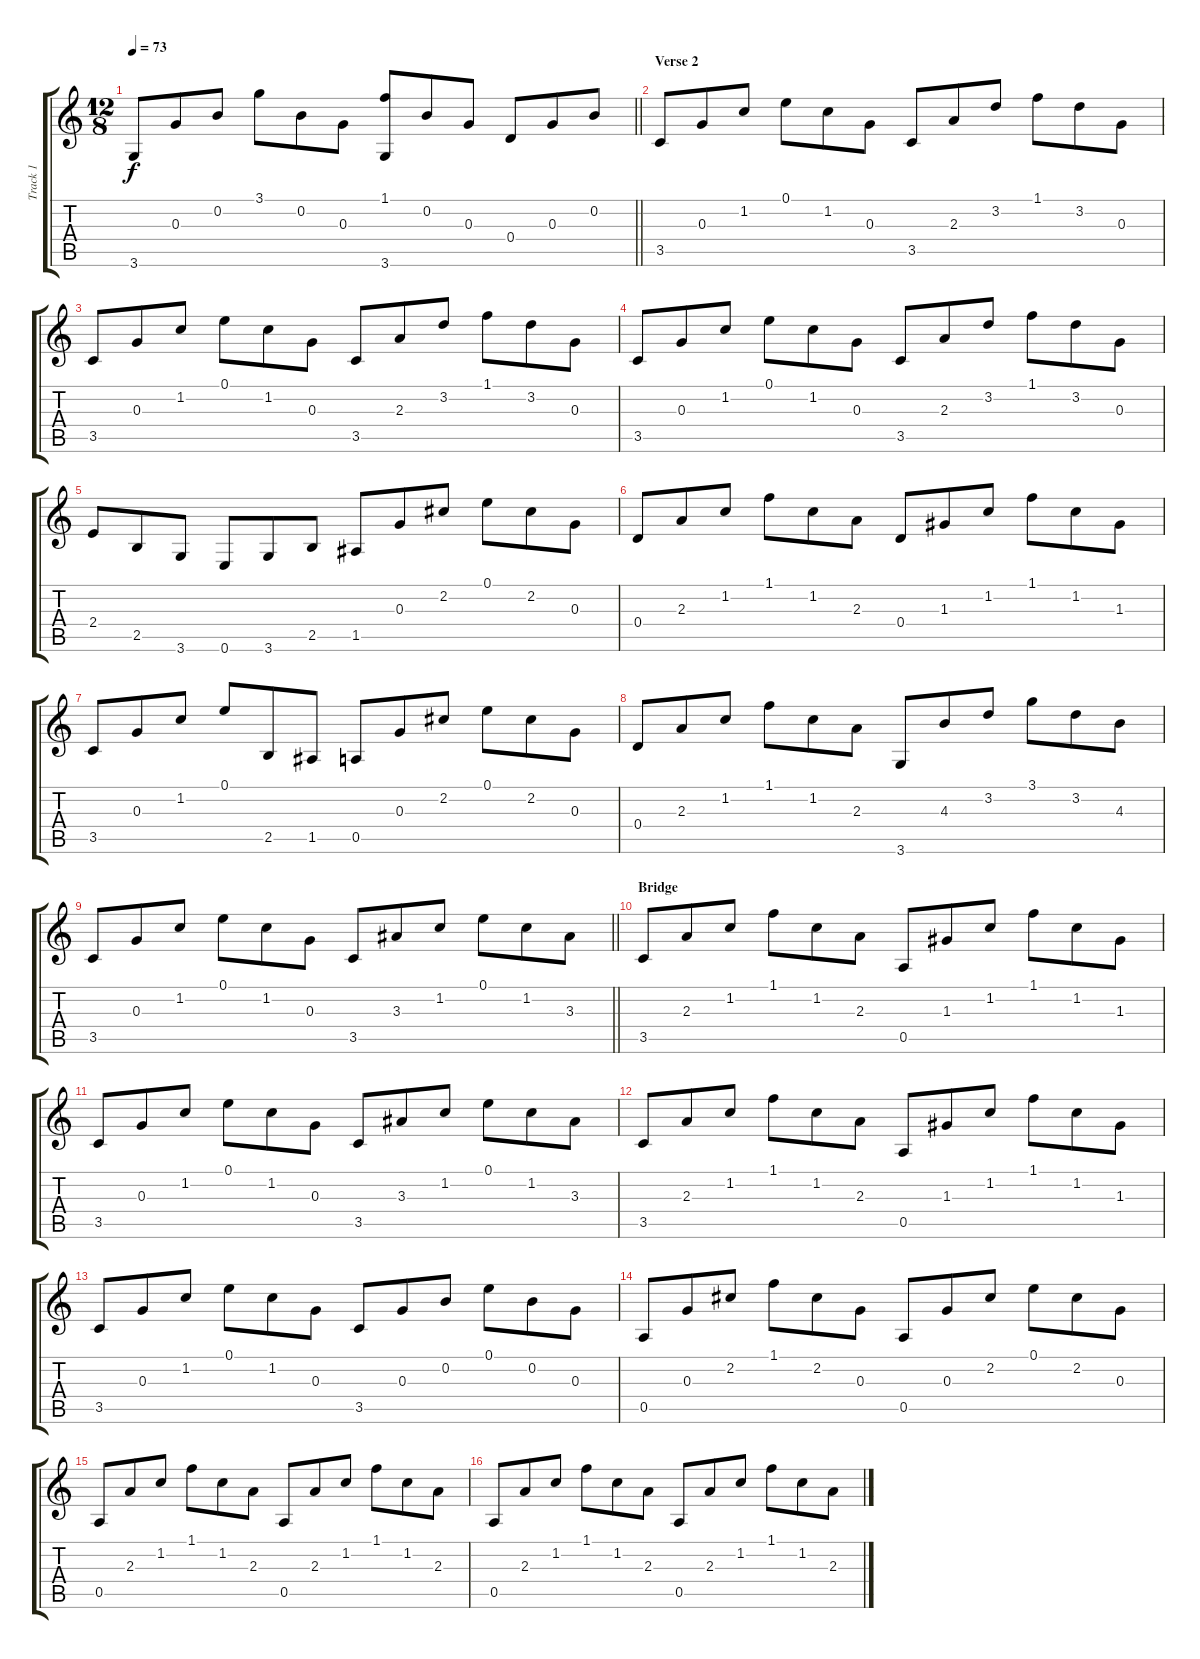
\track ("Track 1" "Track 1") {instrument acousticguitarnylon}
\staff {score tabs}
\tuning (E4 B3 G3 D3 A2 E2) {hide}
\ts (12 8)
\tempo 73
\clef g2
\barLineRight lightlight
\ks c
3.6.8{dy f} 0.3.8 0.2.8 3.1.8 0.2.8 0.3.8 (1.1 3.6).8 0.2.8 0.3.8 0.4.8 0.3.8 0.2.8 |
\section ("" "Verse 2")
3.5.8 0.3.8 1.2.8 0.1.8 1.2.8 0.3.8 3.5.8 2.3.8 3.2.8 1.1.8 3.2.8 0.3.8 |
3.5.8 0.3.8 1.2.8 0.1.8 1.2.8 0.3.8 3.5.8 2.3.8 3.2.8 1.1.8 3.2.8 0.3.8 |
3.5.8 0.3.8 1.2.8 0.1.8 1.2.8 0.3.8 3.5.8 2.3.8 3.2.8 1.1.8 3.2.8 0.3.8 |
2.4.8 2.5.8 3.6.8 0.6.8 3.6.8 2.5.8 1.5.8 0.3.8 2.2.8 0.1.8 2.2.8 0.3.8 |
0.4.8 2.3.8 1.2.8 1.1.8 1.2.8 2.3.8 0.4.8 1.3.8 1.2.8 1.1.8 1.2.8 1.3.8 |
3.5.8 0.3.8 1.2.8 0.1.8 2.5.8 1.5.8 0.5.8 0.3.8 2.2.8 0.1.8 2.2.8 0.3.8 |
0.4.8 2.3.8 1.2.8 1.1.8 1.2.8 2.3.8 3.6.8 4.3.8 3.2.8 3.1.8 3.2.8 4.3.8 |
\barLineRight lightlight
3.5.8 0.3.8 1.2.8 0.1.8 1.2.8 0.3.8 3.5.8 3.3.8 1.2.8 0.1.8 1.2.8 3.3.8 |
\section ("" "Bridge")
3.5.8 2.3.8 1.2.8 1.1.8 1.2.8 2.3.8 0.5.8 1.3.8 1.2.8 1.1.8 1.2.8 1.3.8 |
3.5.8 0.3.8 1.2.8 0.1.8 1.2.8 0.3.8 3.5.8 3.3.8 1.2.8 0.1.8 1.2.8 3.3.8 |
3.5.8 2.3.8 1.2.8 1.1.8 1.2.8 2.3.8 0.5.8 1.3.8 1.2.8 1.1.8 1.2.8 1.3.8 |
3.5.8 0.3.8 1.2.8 0.1.8 1.2.8 0.3.8 3.5.8 0.3.8 0.2.8 0.1.8 0.2.8 0.3.8 |
0.5.8 0.3.8 2.2.8 1.1.8 2.2.8 0.3.8 0.5.8 0.3.8 2.2.8 0.1.8 2.2.8 0.3.8 |
0.5.8 2.3.8 1.2.8 1.1.8 1.2.8 2.3.8 0.5.8 2.3.8 1.2.8 1.1.8 1.2.8 2.3.8 |
0.5.8 2.3.8 1.2.8 1.1.8 1.2.8 2.3.8 0.5.8 2.3.8 1.2.8 1.1.8 1.2.8 2.3.8
